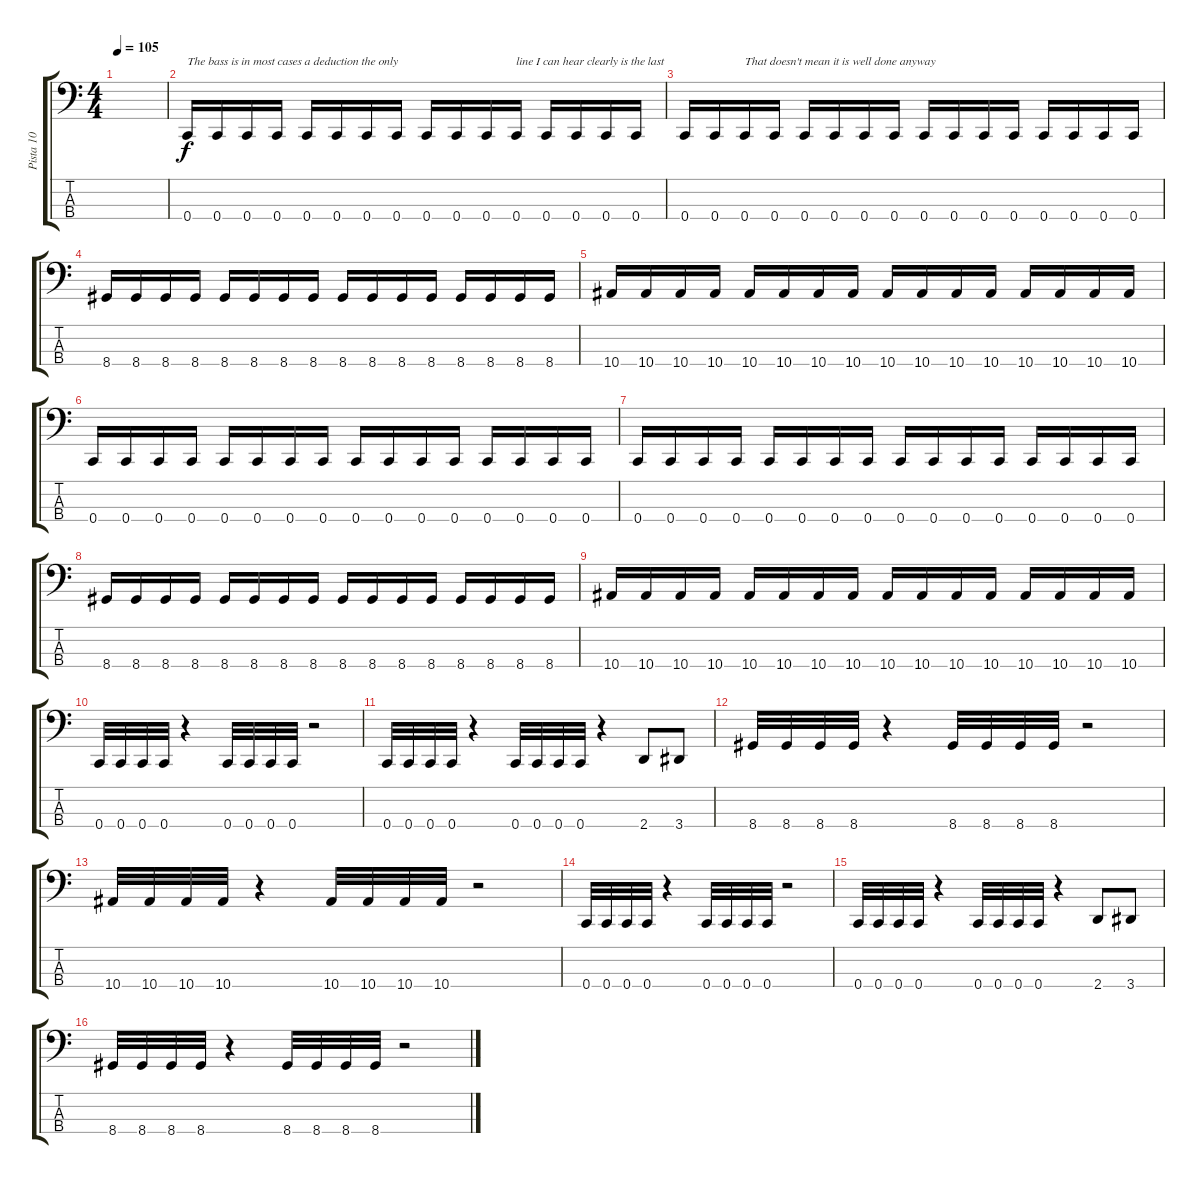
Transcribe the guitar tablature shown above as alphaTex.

\track ("Pista 10" "Pista 10") {instrument electricbasspick}
\staff {score tabs}
\tuning (F2 C2 G1 C1) {hide}
\ts (4 4)
\tempo 105
\clef f4
\ks c
|
0.4.16{txt "The bass is in most cases a deduction the only "} 0.4.16 0.4.16 0.4.16 0.4.16 0.4.16 0.4.16 0.4.16 0.4.16 0.4.16 0.4.16 0.4.16{txt "line I can hear clearly is the last"} 0.4.16 0.4.16 0.4.16 0.4.16 |
0.4.16 0.4.16 0.4.16{txt "That doesn't mean it is well done anyway"} 0.4.16 0.4.16 0.4.16 0.4.16 0.4.16 0.4.16 0.4.16 0.4.16 0.4.16 0.4.16 0.4.16 0.4.16 0.4.16 |
8.4.16 8.4.16 8.4.16 8.4.16 8.4.16 8.4.16 8.4.16 8.4.16 8.4.16 8.4.16 8.4.16 8.4.16 8.4.16 8.4.16 8.4.16 8.4.16 |
10.4.16 10.4.16 10.4.16 10.4.16 10.4.16 10.4.16 10.4.16 10.4.16 10.4.16 10.4.16 10.4.16 10.4.16 10.4.16 10.4.16 10.4.16 10.4.16 |
0.4.16 0.4.16 0.4.16 0.4.16 0.4.16 0.4.16 0.4.16 0.4.16 0.4.16 0.4.16 0.4.16 0.4.16 0.4.16 0.4.16 0.4.16 0.4.16 |
0.4.16 0.4.16 0.4.16 0.4.16 0.4.16 0.4.16 0.4.16 0.4.16 0.4.16 0.4.16 0.4.16 0.4.16 0.4.16 0.4.16 0.4.16 0.4.16 |
8.4.16 8.4.16 8.4.16 8.4.16 8.4.16 8.4.16 8.4.16 8.4.16 8.4.16 8.4.16 8.4.16 8.4.16 8.4.16 8.4.16 8.4.16 8.4.16 |
10.4.16 10.4.16 10.4.16 10.4.16 10.4.16 10.4.16 10.4.16 10.4.16 10.4.16 10.4.16 10.4.16 10.4.16 10.4.16 10.4.16 10.4.16 10.4.16 |
0.4.32 0.4.32 0.4.32 0.4.32 r.4 0.4.32 0.4.32 0.4.32 0.4.32 r.2 |
0.4.32 0.4.32 0.4.32 0.4.32 r.4 0.4.32 0.4.32 0.4.32 0.4.32 r.4 2.4.8 3.4.8 |
8.4.32 8.4.32 8.4.32 8.4.32 r.4 8.4.32 8.4.32 8.4.32 8.4.32 r.2 |
10.4.32 10.4.32 10.4.32 10.4.32 r.4 10.4.32 10.4.32 10.4.32 10.4.32 r.2 |
0.4.32 0.4.32 0.4.32 0.4.32 r.4 0.4.32 0.4.32 0.4.32 0.4.32 r.2 |
0.4.32 0.4.32 0.4.32 0.4.32 r.4 0.4.32 0.4.32 0.4.32 0.4.32 r.4 2.4.8 3.4.8 |
8.4.32 8.4.32 8.4.32 8.4.32 r.4 8.4.32 8.4.32 8.4.32 8.4.32 r.2
